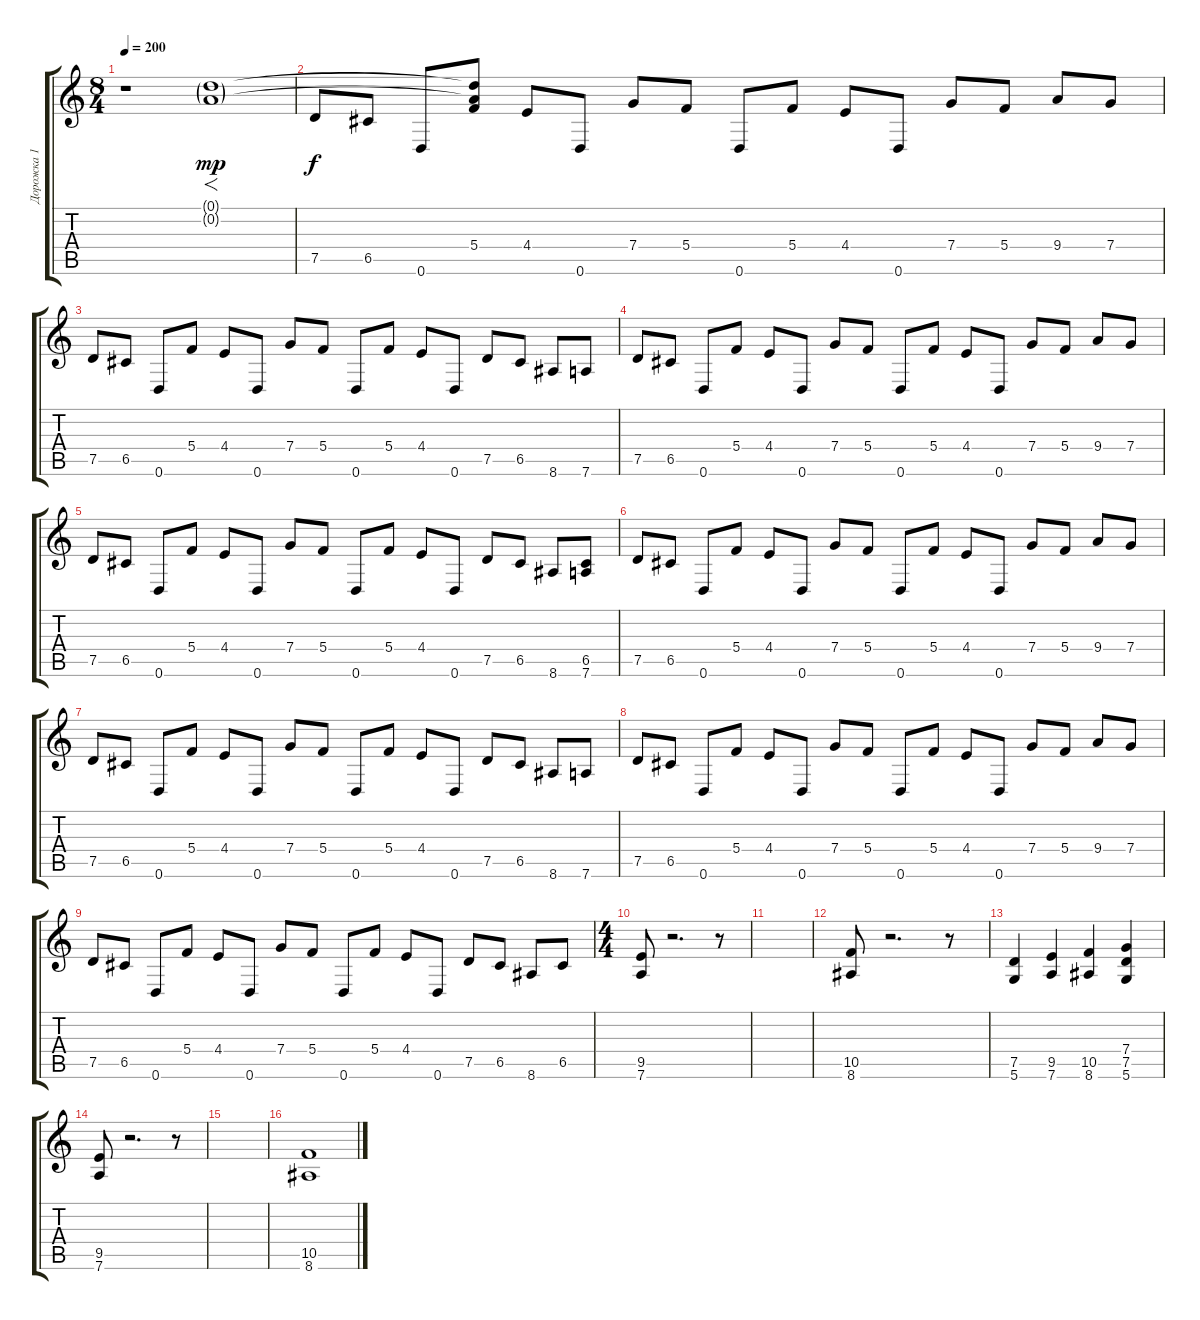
\track ("Дорожка 1" "Дорожка 1") {instrument distortionguitar}
\staff {score tabs}
\tuning (D4 A3 F3 C3 G2 D2) {hide}
\ts (8 4)
\tempo 200
\clef g2
\ks c
r.1{dy mp instrument distortionguitar} (0.1{g} 0.2{g}).1{f} |
7.5.8{dy f} 6.5.8 0.6.8 (0.1{t} 0.2{t} 5.4).8 4.4.8 0.6.8 7.4.8 5.4.8 0.6.8 5.4.8 4.4.8 0.6.8 7.4.8 5.4.8 9.4.8 7.4.8 |
7.5.8 6.5.8 0.6.8 5.4.8 4.4.8 0.6.8 7.4.8 5.4.8 0.6.8 5.4.8 4.4.8 0.6.8 7.5.8 6.5.8 8.6.8 7.6.8 |
7.5.8 6.5.8 0.6.8 5.4.8 4.4.8 0.6.8 7.4.8 5.4.8 0.6.8 5.4.8 4.4.8 0.6.8 7.4.8 5.4.8 9.4.8 7.4.8 |
7.5.8 6.5.8 0.6.8 5.4.8 4.4.8 0.6.8 7.4.8 5.4.8 0.6.8 5.4.8 4.4.8 0.6.8 7.5.8 6.5.8 8.6.8 (6.5 7.6).8 |
7.5.8 6.5.8 0.6.8 5.4.8 4.4.8 0.6.8 7.4.8 5.4.8 0.6.8 5.4.8 4.4.8 0.6.8 7.4.8 5.4.8 9.4.8 7.4.8 |
7.5.8 6.5.8 0.6.8 5.4.8 4.4.8 0.6.8 7.4.8 5.4.8 0.6.8 5.4.8 4.4.8 0.6.8 7.5.8 6.5.8 8.6.8 7.6.8 |
7.5.8 6.5.8 0.6.8 5.4.8 4.4.8 0.6.8 7.4.8 5.4.8 0.6.8 5.4.8 4.4.8 0.6.8 7.4.8 5.4.8 9.4.8 7.4.8 |
7.5.8 6.5.8 0.6.8 5.4.8 4.4.8 0.6.8 7.4.8 5.4.8 0.6.8 5.4.8 4.4.8 0.6.8 7.5.8 6.5.8 8.6.8 6.5.8 |
\ts (4 4)
(9.5 7.6).8 r.2{d} r.8 |
|
(10.5 8.6).8 r.2{d} r.8 |
(7.5 5.6).4 (9.5 7.6).4 (10.5 8.6).4 (7.4 7.5 5.6).4 |
(9.5 7.6).8 r.2{d} r.8 |
|
(10.5 8.6).1
